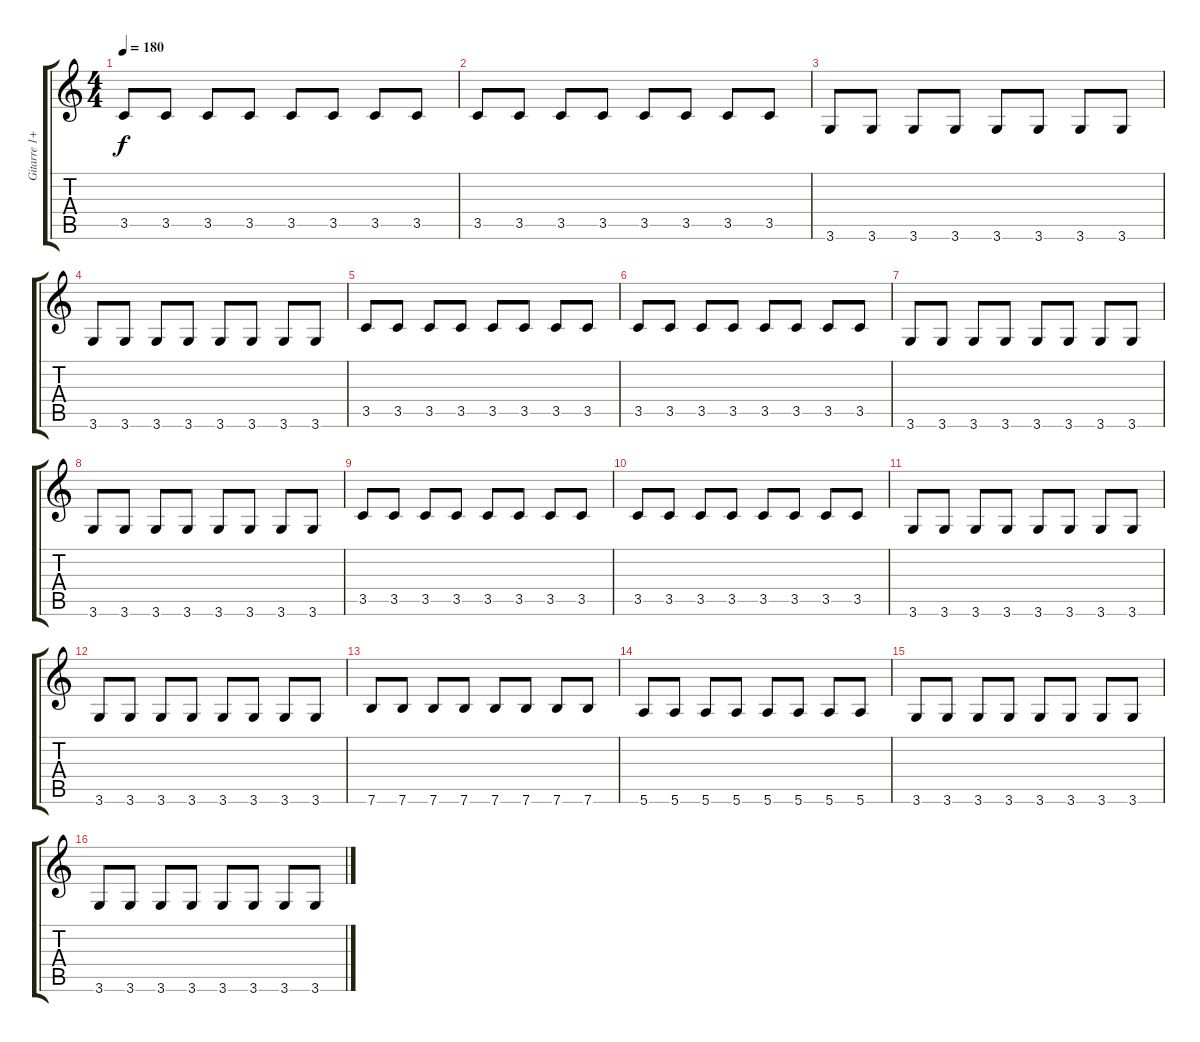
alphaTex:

\track ("Gitarre 1+" "Gitarre 1+") {instrument distortionguitar}
\staff {score tabs}
\tuning (E4 B3 G3 D3 A2 E2) {hide}
\ts (4 4)
\tempo 180
\clef g2
\ks c
3.5.8{dy f} 3.5.8 3.5.8 3.5.8 3.5.8 3.5.8 3.5.8 3.5.8 |
3.5.8 3.5.8 3.5.8 3.5.8 3.5.8 3.5.8 3.5.8 3.5.8 |
3.6.8 3.6.8 3.6.8 3.6.8 3.6.8 3.6.8 3.6.8 3.6.8 |
3.6.8 3.6.8 3.6.8 3.6.8 3.6.8 3.6.8 3.6.8 3.6.8 |
3.5.8 3.5.8 3.5.8 3.5.8 3.5.8 3.5.8 3.5.8 3.5.8 |
3.5.8 3.5.8 3.5.8 3.5.8 3.5.8 3.5.8 3.5.8 3.5.8 |
3.6.8 3.6.8 3.6.8 3.6.8 3.6.8 3.6.8 3.6.8 3.6.8 |
3.6.8 3.6.8 3.6.8 3.6.8 3.6.8 3.6.8 3.6.8 3.6.8 |
3.5.8 3.5.8 3.5.8 3.5.8 3.5.8 3.5.8 3.5.8 3.5.8 |
3.5.8 3.5.8 3.5.8 3.5.8 3.5.8 3.5.8 3.5.8 3.5.8 |
3.6.8 3.6.8 3.6.8 3.6.8 3.6.8 3.6.8 3.6.8 3.6.8 |
3.6.8 3.6.8 3.6.8 3.6.8 3.6.8 3.6.8 3.6.8 3.6.8 |
7.6.8 7.6.8 7.6.8 7.6.8 7.6.8 7.6.8 7.6.8 7.6.8 |
5.6.8 5.6.8 5.6.8 5.6.8 5.6.8 5.6.8 5.6.8 5.6.8 |
3.6.8 3.6.8 3.6.8 3.6.8 3.6.8 3.6.8 3.6.8 3.6.8 |
3.6.8 3.6.8 3.6.8 3.6.8 3.6.8 3.6.8 3.6.8 3.6.8
